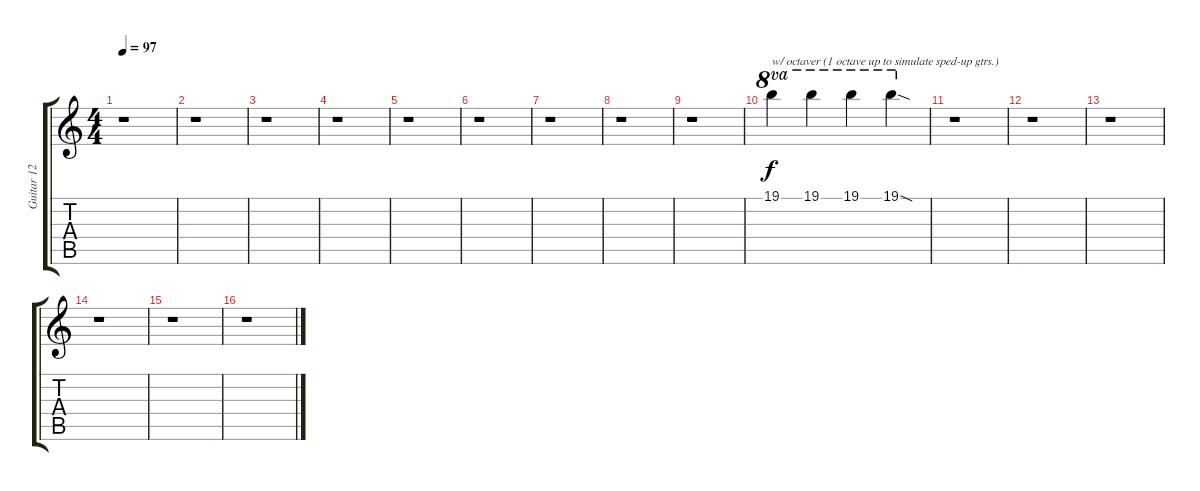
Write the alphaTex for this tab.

\track ("Guitar 12 (dist.)" "Guitar 12 ") {instrument distortionguitar}
\staff {score tabs}
\tuning (E4 B3 G3 D3 A2 E2) {hide}
\ts (4 4)
\tempo 97
\clef g2
\ks aminor
r.1{dy f} |
r.1 |
r.1 |
r.1 |
r.1 |
r.1 |
r.1 |
r.1 |
r.1 |
19.1.4{ot 8va txt "w/ octaver (1 octave up to simulate sped-up gtrs.)"} 19.1.4{ot 8va} 19.1.4{ot 8va} 19.1{sod}.4{ot 8va} |
r.1 |
r.1 |
r.1 |
r.1 |
r.1 |
r.1
